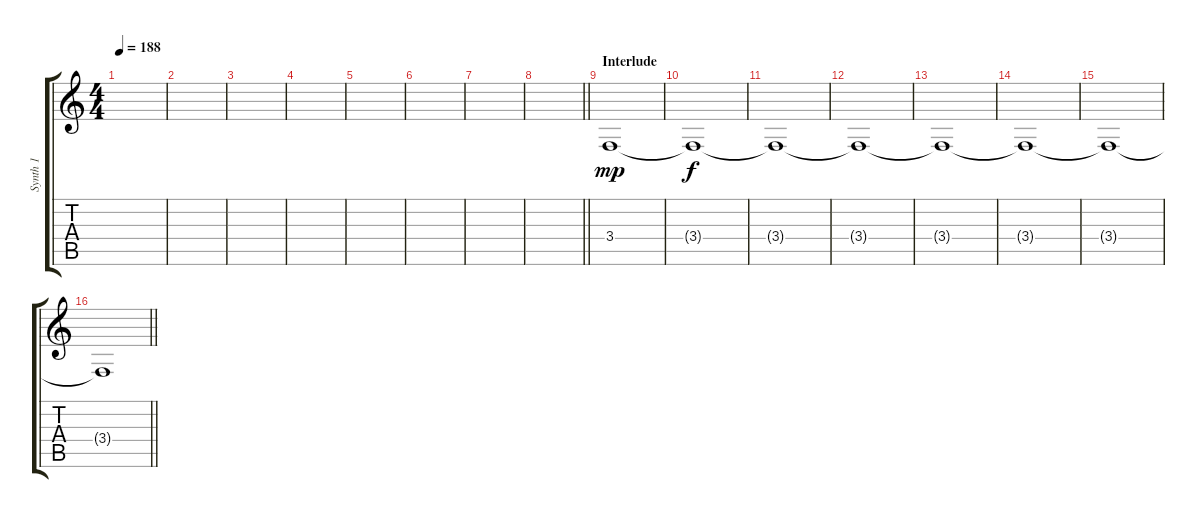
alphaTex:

\track ("Synth 1" "Synth 1") {instrument synthstrings2}
\staff {score tabs}
\tuning (E4 B3 G3 D3 A2 E2) {hide}
\ts (4 4)
\tempo 188
\clef g2
\ks c
|
|
|
|
|
|
|
\barLineRight lightlight
|
\section ("" "Interlude")
3.4.1{dy mp} |
3.4{t}.1{dy f} |
3.4{t}.1 |
3.4{t}.1 |
3.4{t}.1 |
3.4{t}.1 |
3.4{t}.1 |
\barLineRight lightlight
3.4{t}.1
